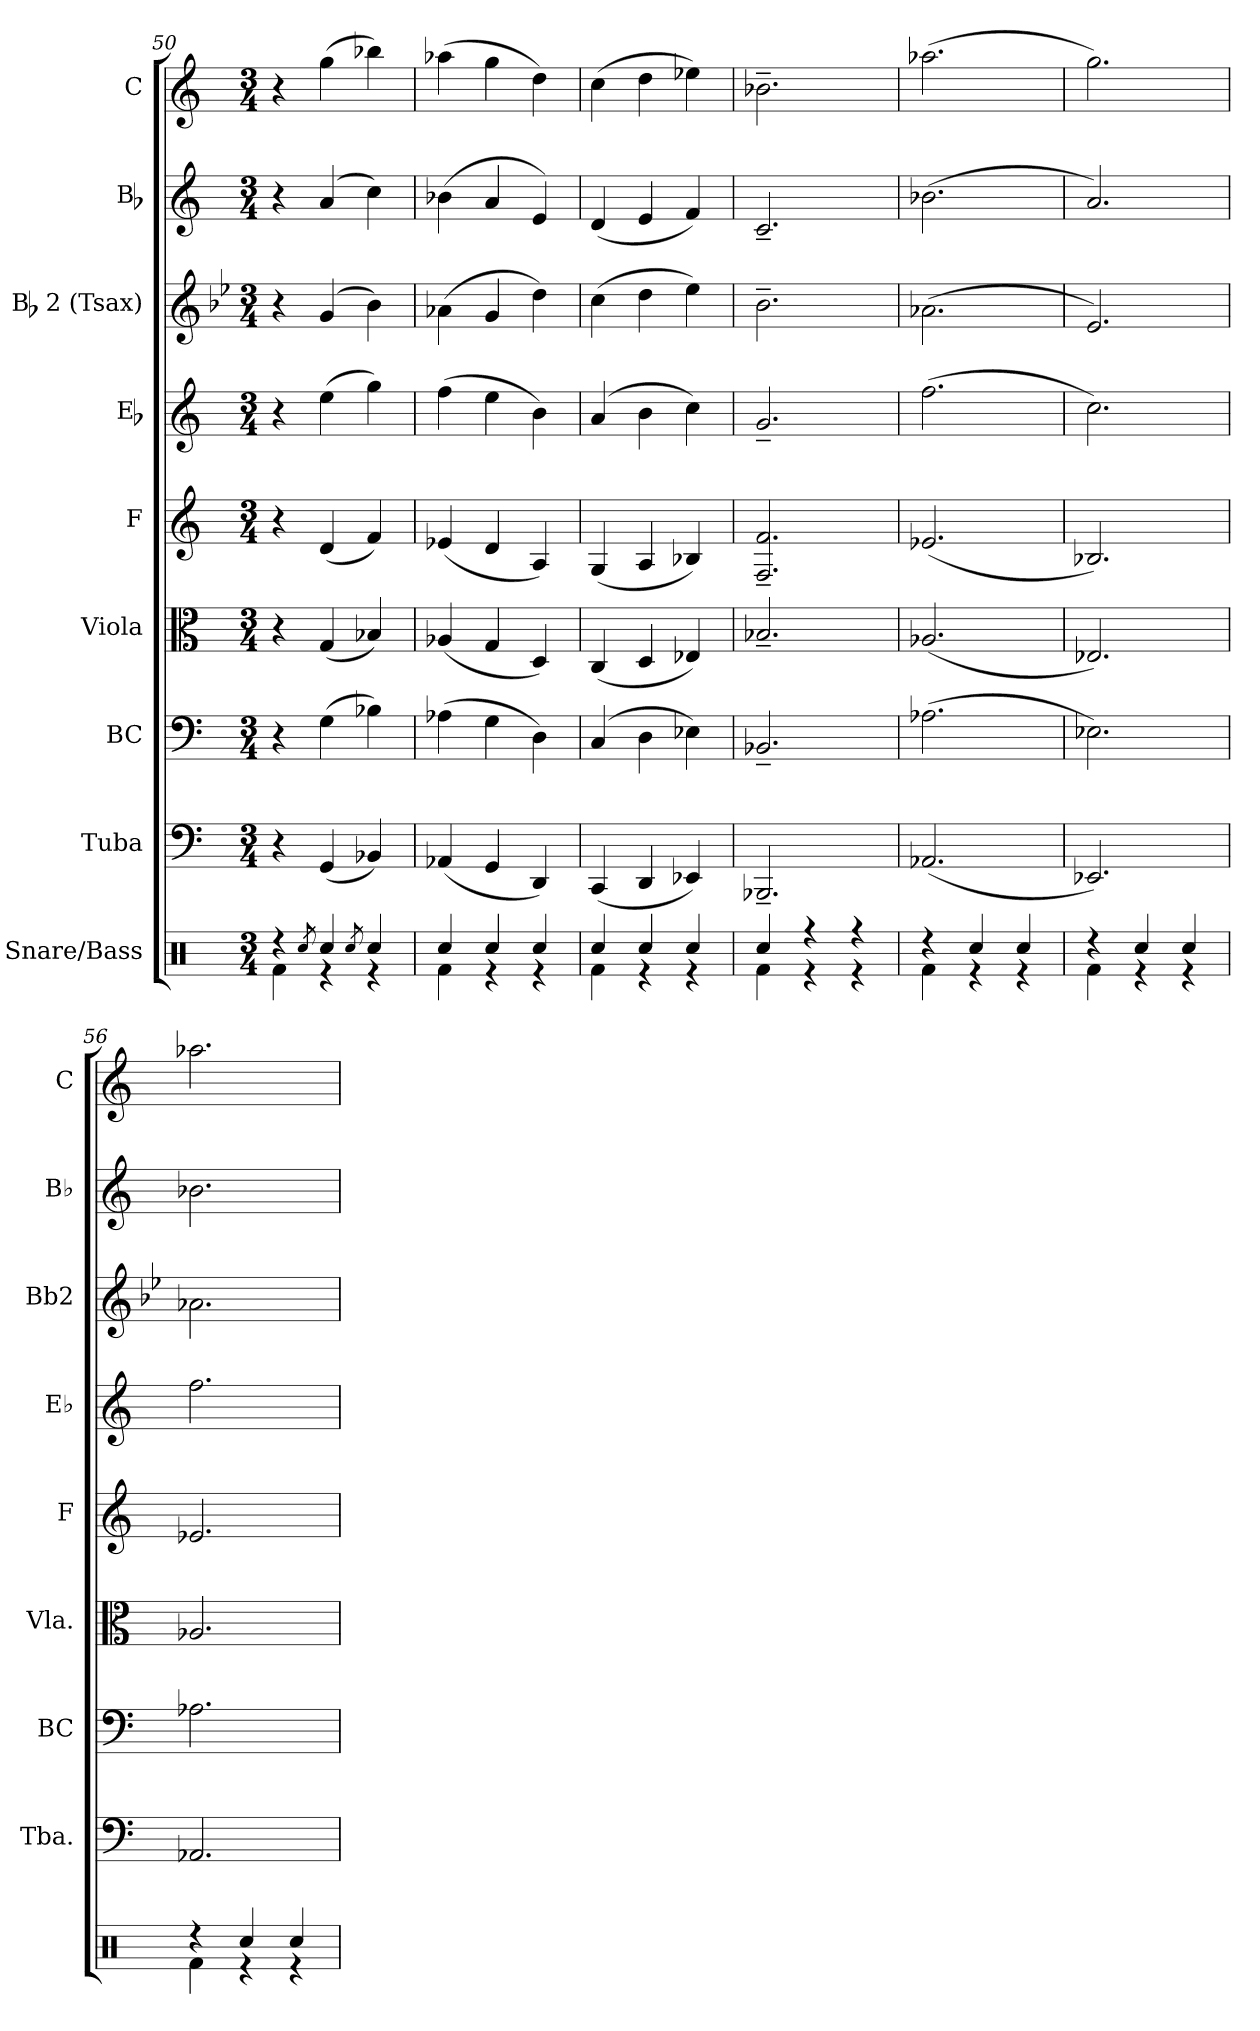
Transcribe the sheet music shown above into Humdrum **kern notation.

**kern	**kern	**kern	**kern	**kern	**kern	**kern	**kern	**kern
*part9	*part8	*part7	*part6	*part5	*part4	*part3	*part2	*part1
*staff9	*staff8	*staff7	*staff6	*staff5	*staff4	*staff3	*staff2	*staff1
*I"Snare/Bass	*I"Tuba	*I"BC	*I"Viola	*I"F	*I"Eb	*I"Bb 2 (Tsax)	*I"Bb	*I"C
*	*I'Tba.	*I'BC	*I'Vla.	*I'F	*I'Eb	*I'Bb2	*I'Bb	*I'C
*clefX	*clefF4	*clefF4	*clefC3	*clefG2	*clefG2	*clefG2	*clefG2	*clefG2
*	*	*	*	*ITrd4c7	*ITrd5c9	*ITrd8c14	*ITrd1c2	*
*k[]	*k[]	*k[]	*k[]	*k[b-]	*k[b-e-a-]	*k[b-e-]	*k[b-e-]	*k[]
*M3/4	*M3/4	*M3/4	*M3/4	*M3/4	*M3/4	*M3/4	*M3/4	*M3/4
=50	=50	=50	=50	=50	=50	=50	=50	=50
*^	*	*	*	*	*	*	*	*
4r	4Rfi\	4r	4r	4r	4r	4r	4r	4r	4r
8qRcci/	.	.	.	.	.	.	.	.	.
4Rcci/	4r	(4GGi/	(4Gi\	(4Gi/	(4Gi/	(4gi\	(4Gi/	(4gi/	(4ggi\
8qRcci/	.	.	.	.	.	.	.	.	.
4Rcci/	4r	4BB-Xi/)	4B-Xi\)	4B-Xi/)	4B-i/)	4b-i\)	4B-i\)	4b-i\)	4bb-Xi\)
=51	=51	=51	=51	=51	=51	=51	=51	=51	=51
4Rcci/	4Rfi\	(4AA-Xi/	(4A-Xi\	(4A-Xi/	(4A-Xi/	(4a-i\	(4A-Xi\	(4a-Xi\	(4aa-Xi\
4Rcci/	4r	4GGi/	4Gi\	4Gi/	4Gi/	4gi\	4Gi/	4gi/	4ggi\
4Rcci/	4r	4DDi/)	4Di\)	4Di/)	4Di/)	4di\)	4di\)	4di/)	4ddi\)
=52	=52	=52	=52	=52	=52	=52	=52	=52	=52
4Rcci/	4Rfi\	(4CCi/	(4Ci/	(4Ci/	(4Ci/	(4ci/	(4ci\	(4ci/	(4cci\
4Rcci/	4r	4DDi/	4Di\	4Di/	4Di/	4di\	4di\	4di/	4ddi\
4Rcci/	4r	4EE-Xi/)	4E-Xi\)	4E-Xi/)	4E-Xi/)	4e-i\)	4e-i\)	4e-i/)	4ee-Xi\)
=53	=53	=53	=53	=53	=53	=53	=53	=53	=53
4Rcci/	4Rfi\	2.BBB-X~i/	2.BB-X~i/	2.B-X~i/	2.BB-i/~ 2.B-i~	2.B-~i/	2.B-~i\	2.B-~i/	2.b-X~i\
4r	4r	.	.	.	.	.	.	.	.
4r	4r	.	.	.	.	.	.	.	.
=54	=54	=54	=54	=54	=54	=54	=54	=54	=54
4r	4Rfi\	(2.AA-Xi/	(2.A-Xi\	(2.A-Xi/	(2.A-Xi/	(2.a-i\	(2.A-Xi\	(2.a-Xi\	(2.aa-Xi\
4Rcci/	4r	.	.	.	.	.	.	.	.
4Rcci/	4r	.	.	.	.	.	.	.	.
=55	=55	=55	=55	=55	=55	=55	=55	=55	=55
4r	4Rfi\	2.EE-Xi/)	2.E-Xi\)	2.E-Xi/)	2.E-Xi/)	2.e-i\)	2.E-i/)	2.gi/)	2.ggi\)
4Rcci/	4r	.	.	.	.	.	.	.	.
4Rcci/	4r	.	.	.	.	.	.	.	.
!!LO:PB:g=z
=56	=56	=56	=56	=56	=56	=56	=56	=56	=56
4r	4Rfi\	2.AA-Xi/	2.A-Xi\	2.A-Xi/	2.A-Xi/	2.a-i\	2.A-Xi\	2.a-Xi\	2.aa-Xi\
4Rcci/	4r	.	.	.	.	.	.	.	.
4Rcci/	4r	.	.	.	.	.	.	.	.
*v	*v	*	*	*	*	*	*	*	*
=	=	=	=	=	=	=	=	=
*-	*-	*-	*-	*-	*-	*-	*-	*-
